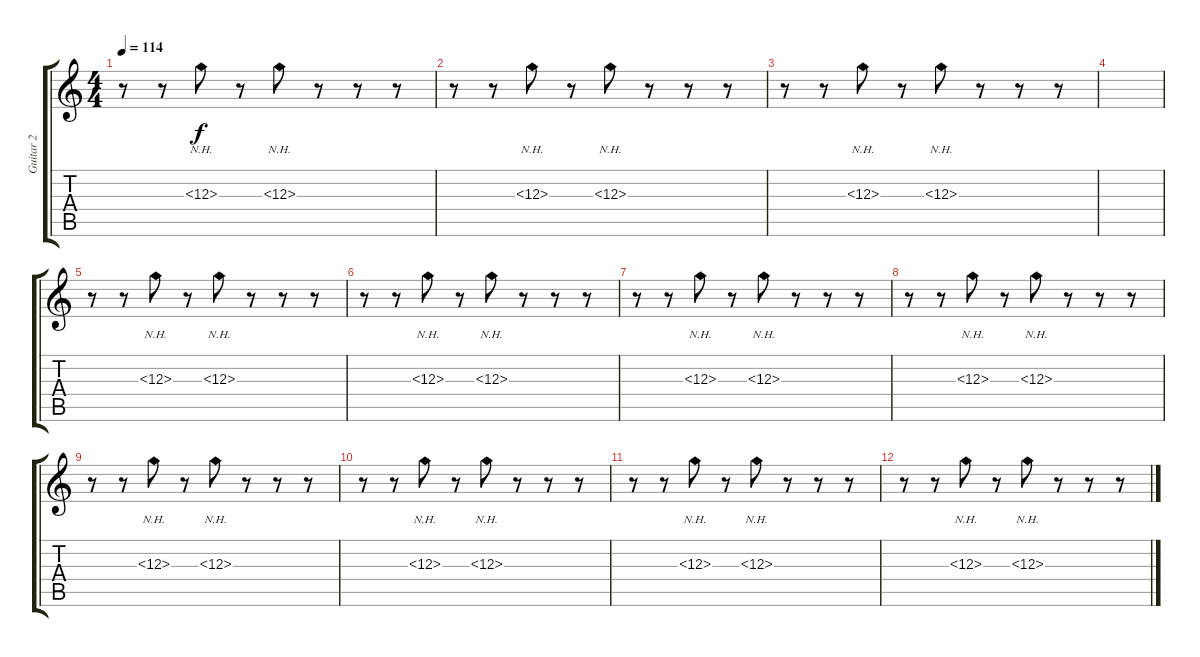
\track ("Guitar 2" "Guitar 2") {instrument overdrivenguitar}
\staff {score tabs}
\tuning (E4 B3 G3 D3 A2 E2) {hide}
\ts (4 4)
\tempo 114
\clef g2
\ks c
r.8{dy f} r.8 12.3{nh}.8 r.8 12.3{nh}.8 r.8 r.8 r.8 |
r.8 r.8 12.3{nh}.8 r.8 12.3{nh}.8 r.8 r.8 r.8 |
r.8 r.8 12.3{nh}.8 r.8 12.3{nh}.8 r.8 r.8 r.8 |
|
r.8 r.8 12.3{nh}.8 r.8 12.3{nh}.8 r.8 r.8 r.8 |
r.8 r.8 12.3{nh}.8 r.8 12.3{nh}.8 r.8 r.8 r.8 |
r.8 r.8 12.3{nh}.8 r.8 12.3{nh}.8 r.8 r.8 r.8 |
r.8 r.8 12.3{nh}.8 r.8 12.3{nh}.8 r.8 r.8 r.8 |
r.8 r.8 12.3{nh}.8 r.8 12.3{nh}.8 r.8 r.8 r.8 |
r.8 r.8 12.3{nh}.8 r.8 12.3{nh}.8 r.8 r.8 r.8 |
r.8 r.8 12.3{nh}.8 r.8 12.3{nh}.8 r.8 r.8 r.8 |
r.8 r.8 12.3{nh}.8 r.8 12.3{nh}.8 r.8 r.8 r.8
